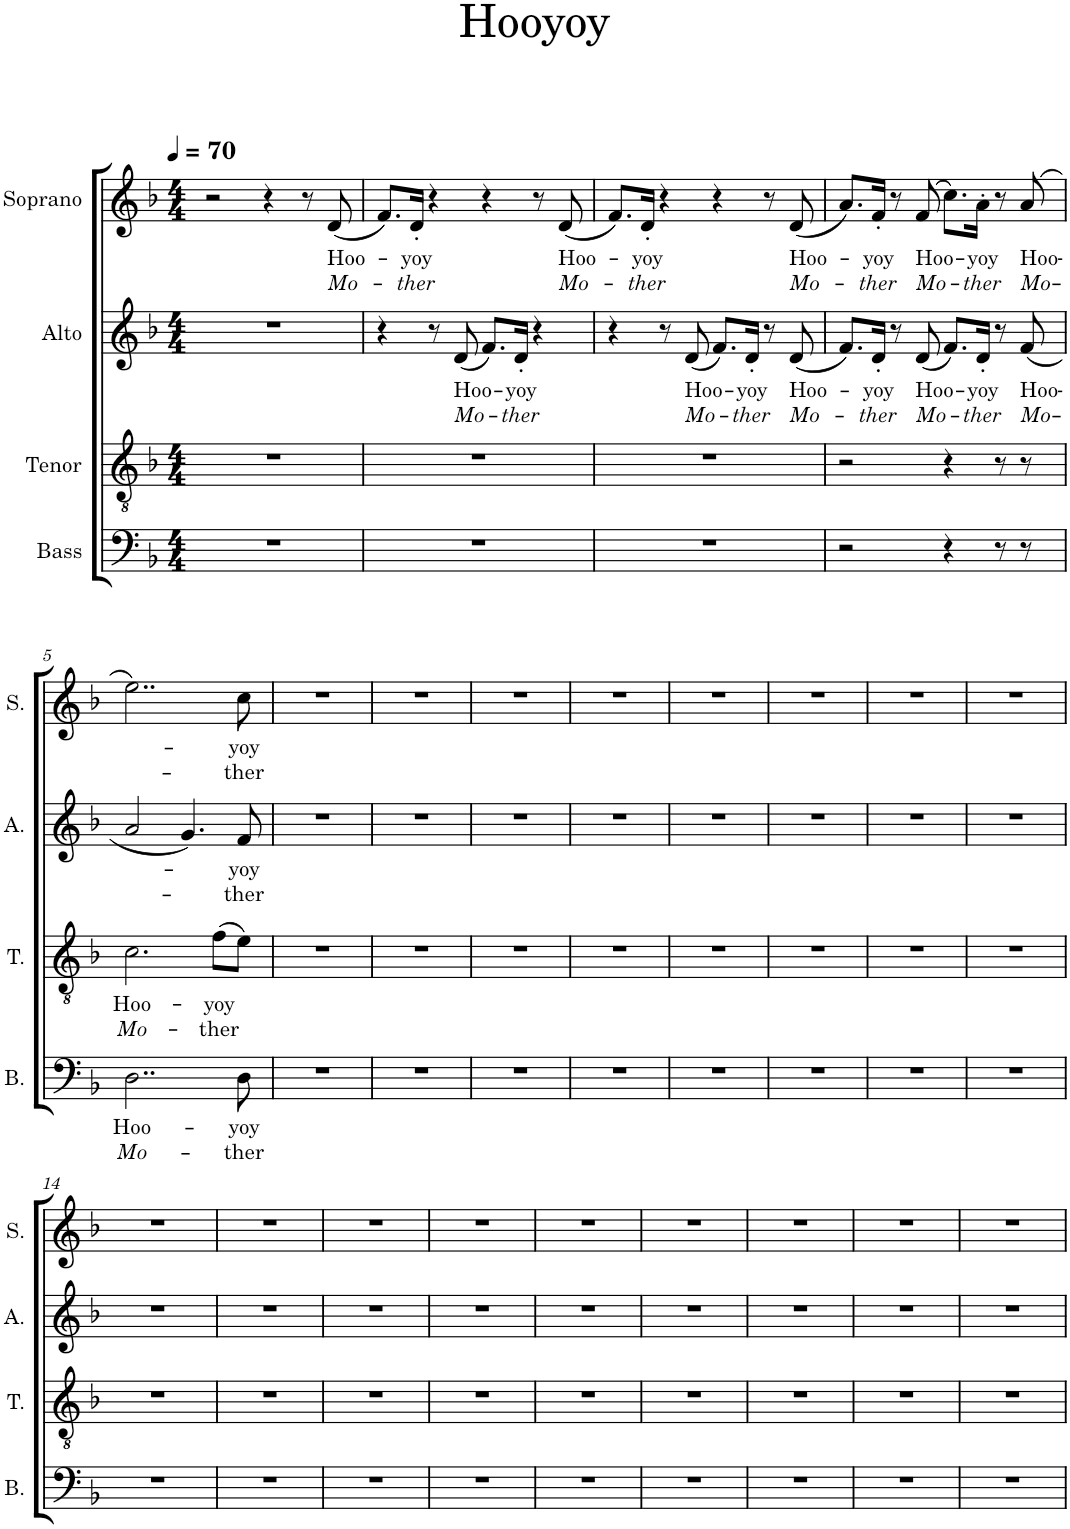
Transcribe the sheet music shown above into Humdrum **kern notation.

**kern	**text	**text	**kern	**text	**text	**kern	**text	**text	**kern	**text	**text
*part4	*part4	*part4	*part3	*part3	*part3	*part2	*part2	*part2	*part1	*part1	*part1
*staff4	*staff4	*staff4	*staff3	*staff3	*staff3	*staff2	*staff2	*staff2	*staff1	*staff1	*staff1
*I"Bass	*	*	*I"Tenor	*	*	*I"Alto	*	*	*I"Soprano	*	*
*I'B.	*	*	*I'T.	*	*	*I'A.	*	*	*I'S.	*	*
*clefF4	*	*	*clefGv2	*	*	*clefG2	*	*	*clefG2	*	*
*k[b-]	*	*	*k[b-]	*	*	*k[b-]	*	*	*k[b-]	*	*
*M4/4	*	*	*M4/4	*	*	*M4/4	*	*	*M4/4	*	*
*MM70	*	*	*MM70	*	*	*MM70	*	*	*MM70	*	*
=1	=1	=1	=1	=1	=1	=1	=1	=1	=1	=1	=1
1r	.	.	1r	.	.	1r	.	.	2r	.	.
.	.	.	.	.	.	.	.	.	4r	.	.
.	.	.	.	.	.	.	.	.	8r	.	.
!	!	!	!	!	!	!	!	!	!	!LO:LY:b	!LO:LY:b
.	.	.	.	.	.	.	.	.	(8d/	Hoo-	Mo-
=2	=2	=2	=2	=2	=2	=2	=2	=2	=2	=2	=2
1r	.	.	1r	.	.	4r	.	.	8.f/L)	.	.
!	!	!	!	!	!	!	!	!	!	!LO:LY:b	!LO:LY:b
.	.	.	.	.	.	.	.	.	16d'/Jk	-yoy	-ther
.	.	.	.	.	.	8r	.	.	4r	.	.
!	!	!	!	!	!	!	!LO:LY:b	!LO:LY:b	!	!	!
.	.	.	.	.	.	(8d/	Hoo-	Mo-	.	.	.
.	.	.	.	.	.	8.f/L)	.	.	4r	.	.
!	!	!	!	!	!	!	!LO:LY:b	!LO:LY:b	!	!	!
.	.	.	.	.	.	16d'/Jk	-yoy	-ther	.	.	.
.	.	.	.	.	.	4r	.	.	8r	.	.
!	!	!	!	!	!	!	!	!	!	!LO:LY:b	!LO:LY:b
.	.	.	.	.	.	.	.	.	(8d/	Hoo-	Mo-
=3	=3	=3	=3	=3	=3	=3	=3	=3	=3	=3	=3
1r	.	.	1r	.	.	4r	.	.	8.f/L)	.	.
!	!	!	!	!	!	!	!	!	!	!LO:LY:b	!LO:LY:b
.	.	.	.	.	.	.	.	.	16d'/Jk	-yoy	-ther
.	.	.	.	.	.	8r	.	.	4r	.	.
!	!	!	!	!	!	!	!LO:LY:b	!LO:LY:b	!	!	!
.	.	.	.	.	.	(8d/	Hoo-	Mo-	.	.	.
.	.	.	.	.	.	8.f/L)	.	.	4r	.	.
!	!	!	!	!	!	!	!LO:LY:b	!LO:LY:b	!	!	!
.	.	.	.	.	.	16d'/Jk	-yoy	-ther	.	.	.
.	.	.	.	.	.	8r	.	.	8r	.	.
!	!	!	!	!	!	!	!LO:LY:b	!LO:LY:b	!	!LO:LY:b	!LO:LY:b
.	.	.	.	.	.	(8d/	Hoo-	Mo-	(8d/	Hoo-	Mo-
=4	=4	=4	=4	=4	=4	=4	=4	=4	=4	=4	=4
2r	.	.	2r	.	.	8.f/L)	.	.	8.a/L)	.	.
!	!	!	!	!	!	!	!LO:LY:b	!LO:LY:b	!	!LO:LY:b	!LO:LY:b
.	.	.	.	.	.	16d'/Jk	-yoy	-ther	16f'/Jk	-yoy	-ther
.	.	.	.	.	.	8r	.	.	8r	.	.
!	!	!	!	!	!	!	!LO:LY:b	!LO:LY:b	!	!LO:LY:b	!LO:LY:b
.	.	.	.	.	.	(8d/	Hoo-	Mo-	(8f/	Hoo-	Mo-
4r	.	.	4r	.	.	8.f/L)	.	.	8.cc\L)	.	.
!	!	!	!	!	!	!	!LO:LY:b	!LO:LY:b	!	!LO:LY:b	!LO:LY:b
.	.	.	.	.	.	16d'/Jk	-yoy	-ther	16a'\Jk	-yoy	-ther
8r	.	.	8r	.	.	8r	.	.	8r	.	.
!	!	!	!	!	!	!	!LO:LY:b	!LO:LY:b	!	!LO:LY:b	!LO:LY:b
8r	.	.	8r	.	.	(8f/	Hoo-	Mo-	(8a/	Hoo-	Mo-
!!LO:LB:g=z
=5	=5	=5	=5	=5	=5	=5	=5	=5	=5	=5	=5
!	!LO:LY:b	!LO:LY:b	!	!LO:LY:b	!LO:LY:b	!	!	!	!	!	!
2..D\	Hoo-	Mo-	2.c\	Hoo-	Mo-	2a/	.	.	2..ee\)	.	.
.	.	.	.	.	.	4.g/)	.	.	.	.	.
!	!	!	!	!LO:LY:b	!LO:LY:b	!	!	!	!	!	!
.	.	.	(8f\L	-yoy	-ther	.	.	.	.	.	.
!	!LO:LY:b	!LO:LY:b	!	!	!	!	!LO:LY:b	!LO:LY:b	!	!LO:LY:b	!LO:LY:b
8D\	-yoy	-ther	8e\J)	.	.	8f/	-yoy	-ther	8cc\	-yoy	-ther
=6	=6	=6	=6	=6	=6	=6	=6	=6	=6	=6	=6
1r	.	.	1r	.	.	1r	.	.	1r	.	.
=7	=7	=7	=7	=7	=7	=7	=7	=7	=7	=7	=7
1r	.	.	1r	.	.	1r	.	.	1r	.	.
=8	=8	=8	=8	=8	=8	=8	=8	=8	=8	=8	=8
1r	.	.	1r	.	.	1r	.	.	1r	.	.
=9	=9	=9	=9	=9	=9	=9	=9	=9	=9	=9	=9
1r	.	.	1r	.	.	1r	.	.	1r	.	.
=10	=10	=10	=10	=10	=10	=10	=10	=10	=10	=10	=10
1r	.	.	1r	.	.	1r	.	.	1r	.	.
=11	=11	=11	=11	=11	=11	=11	=11	=11	=11	=11	=11
1r	.	.	1r	.	.	1r	.	.	1r	.	.
=12	=12	=12	=12	=12	=12	=12	=12	=12	=12	=12	=12
1r	.	.	1r	.	.	1r	.	.	1r	.	.
=13	=13	=13	=13	=13	=13	=13	=13	=13	=13	=13	=13
1r	.	.	1r	.	.	1r	.	.	1r	.	.
!!LO:LB:g=z
=14	=14	=14	=14	=14	=14	=14	=14	=14	=14	=14	=14
1r	.	.	1r	.	.	1r	.	.	1r	.	.
=15	=15	=15	=15	=15	=15	=15	=15	=15	=15	=15	=15
1r	.	.	1r	.	.	1r	.	.	1r	.	.
=16	=16	=16	=16	=16	=16	=16	=16	=16	=16	=16	=16
1r	.	.	1r	.	.	1r	.	.	1r	.	.
=17	=17	=17	=17	=17	=17	=17	=17	=17	=17	=17	=17
1r	.	.	1r	.	.	1r	.	.	1r	.	.
=18	=18	=18	=18	=18	=18	=18	=18	=18	=18	=18	=18
1r	.	.	1r	.	.	1r	.	.	1r	.	.
=19	=19	=19	=19	=19	=19	=19	=19	=19	=19	=19	=19
1r	.	.	1r	.	.	1r	.	.	1r	.	.
=20	=20	=20	=20	=20	=20	=20	=20	=20	=20	=20	=20
1r	.	.	1r	.	.	1r	.	.	1r	.	.
=21	=21	=21	=21	=21	=21	=21	=21	=21	=21	=21	=21
1r	.	.	1r	.	.	1r	.	.	1r	.	.
=22	=22	=22	=22	=22	=22	=22	=22	=22	=22	=22	=22
1r	.	.	1r	.	.	1r	.	.	1r	.	.
=	=	=	=	=	=	=	=	=	=	=	=
*-	*-	*-	*-	*-	*-	*-	*-	*-	*-	*-	*-
